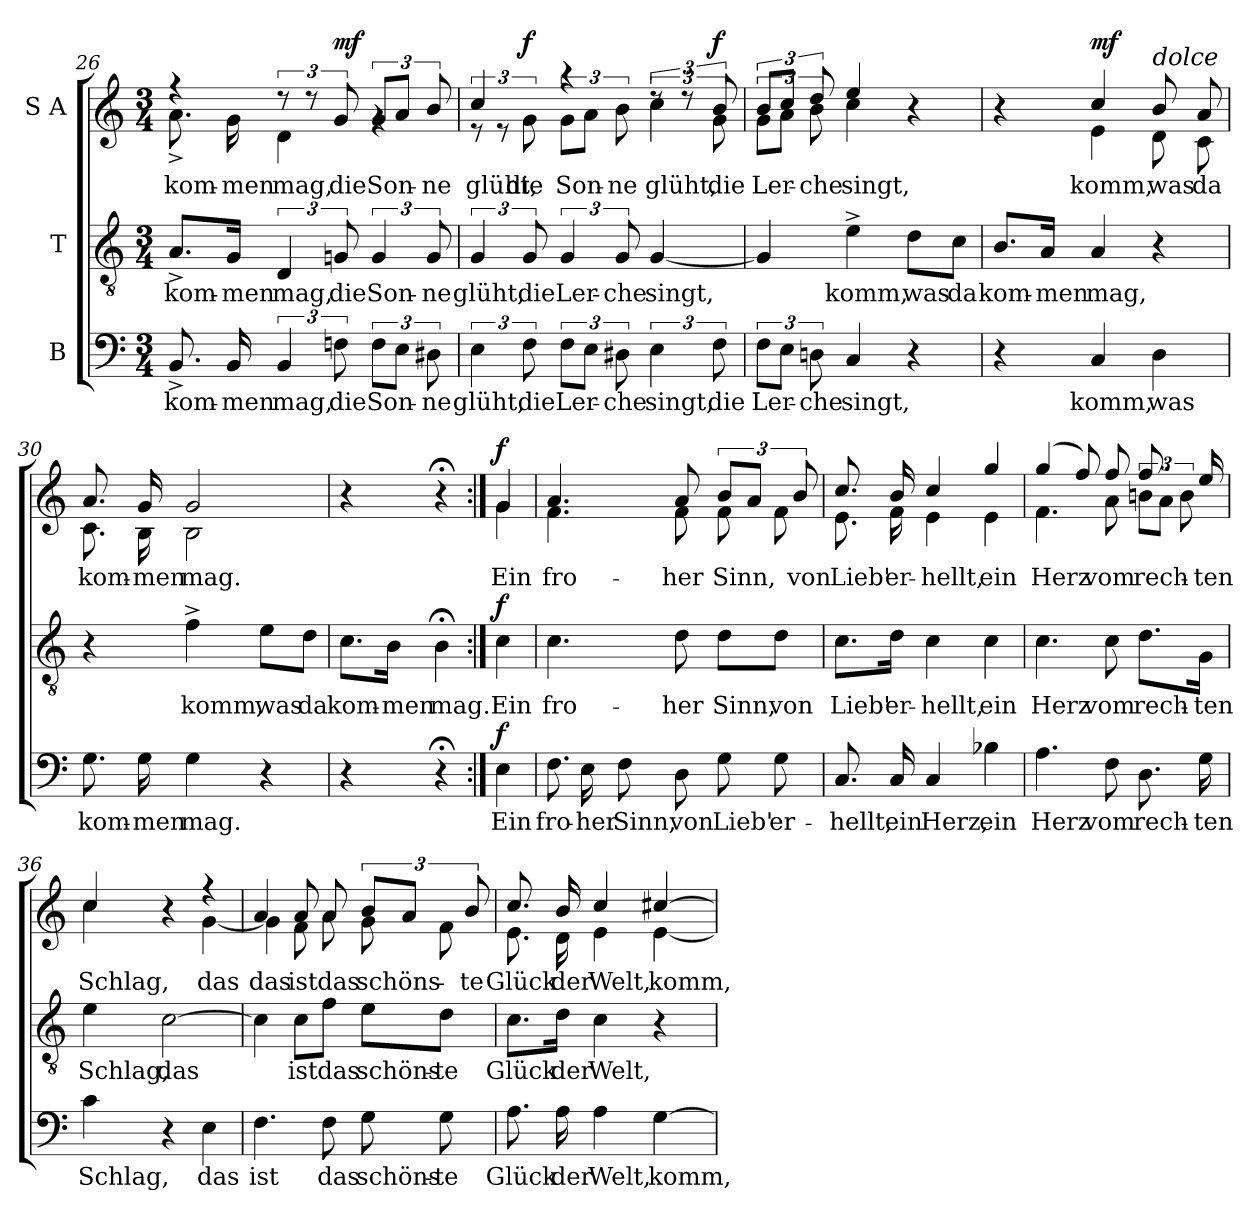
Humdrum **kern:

**kern	**text	**dynam	**kern	**text	**dynam	**kern	**text	**dynam
*part3	*part3	*part3	*part2	*part2	*part2	*part1	*part1	*part1
*staff3	*staff3	*staff3	*staff2	*staff2	*staff2	*staff1	*staff1	*staff1
*I"B	*	*	*I"T	*	*	*I"S A	*	*
*clefF4	*	*	*clefGv2	*	*	*clefG2	*	*
*k[]	*	*	*k[]	*	*	*k[]	*	*
*M3/4	*	*	*M3/4	*	*	*M3/4	*	*
=26	=26	=26	=26	=26	=26	=26	=26	=26
!	!LO:LY:b	!	!	!LO:LY:b	!	!	!LO:LY:b	!
*	*	*	*	*	*	*^	*	*
8.BB^/	kom-	.	8.A^/L	kom-	.	4r	8.a^\	kom-	.
!	!LO:LY:b	!	!	!LO:LY:b	!	!	!	!LO:LY:b	!
16BB/	-men	.	16G/Jk	-men	.	.	16g\	-men	.
!	!LO:LY:b	!	!	!LO:LY:b	!	!	!	!LO:LY:b	!
6BB/	mag,	.	6D/	mag,	.	12r	4d\	mag,	.
.	.	.	.	.	.	12r	.	.	.
!	!LO:LY:b	!	!	!LO:LY:b	!	!	!	!LO:LY:b	!LO:DY:a
12Fn\	die	.	12Gn/	die	.	12g/	.	die	mf
!	!LO:LY:b	!	!	!LO:LY:b	!	!	!	!LO:LY:b	!
12F\L	Son-	.	6G/	Son-	.	12g/L	4rg	Son-	.
12E\J	.	.	.	.	.	12a/J	.	.	.
!	!LO:LY:b	!	!	!LO:LY:b	!	!	!	!LO:LY:b	!
12D#X\	-ne	.	12G/	-ne	.	12b/	.	-ne	.
=27	=27	=27	=27	=27	=27	=27	=27	=27	=27
!	!LO:LY:b	!	!	!LO:LY:b	!	!	!	!LO:LY:b	!
6E\	glüht,	.	6G/	glüht,	.	4cc/	12r	glüht,	.
.	.	.	.	.	.	.	12r	.	.
!	!LO:LY:b	!	!	!LO:LY:b	!	!	!	!LO:LY:b	!LO:DY:b
12F\	die	.	12G/	die	.	.	12g\	die	f
!	!LO:LY:b	!	!	!LO:LY:b	!	!	!	!LO:LY:b	!
12F\L	Ler-	.	6G/	Ler-	.	4r	12g\L	Son-	.
12E\J	.	.	.	.	.	.	12a\J	.	.
!	!LO:LY:b	!	!	!LO:LY:b	!	!	!	!LO:LY:b	!
12D#X\	-che	.	12G/	-che	.	.	12b\	-ne	.
!	!LO:LY:b	!	!	!LO:LY:b	!	!	!	!LO:LY:b	!
6E\	singt,	.	[4G/	singt,	.	12rdd	6cc\	glüht,	.
.	.	.	.	.	.	12rdd	.	.	.
!	!LO:LY:b	!	!	!	!	!	!	!LO:LY:b	!LO:DY:a
12F\	die	.	.	.	.	12b/	12g\	die	f
!!LO:LB:g=z	!!
=28	=28	=28	=28	=28	=28	=28	=28	=28	=28
!	!LO:LY:b	!	!	!	!	!	!	!LO:LY:b	!
12F\L	Ler-	.	4G/]	.	.	12b/L	12g\L	Ler-	.
12E\J	.	.	.	.	.	12cc/J	12a\J	.	.
!	!LO:LY:b	!	!	!	!	!	!	!LO:LY:b	!
12Dn\	-che	.	.	.	.	12dd/	12b\	-che	.
!	!LO:LY:b	!	!	!LO:LY:b	!	!	!	!LO:LY:b	!
4C/	singt,	.	4e^\	komm,	.	4ee/	4cc\	singt,	.
!	!	!	!	!LO:LY:b	!	!	!	!	!
4r	.	.	8d\L	was	.	4r	4ryy	.	.
!	!	!	!	!LO:LY:b	!	!	!	!	!
.	.	.	8c\J	da	.	.	.	.	.
=29	=29	=29	=29	=29	=29	=29	=29	=29	=29
!	!	!	!	!LO:LY:b	!	!	!	!	!
4r	.	.	8.B/L	kom-	.	4r	4ryy	.	.
!	!	!	!	!LO:LY:b	!	!	!	!	!
.	.	.	16A/Jk	-men	.	.	.	.	.
!	!LO:LY:b	!	!	!LO:LY:b	!	!	!	!LO:LY:b	!LO:DY:a
4C/	komm,	.	4A/	mag,	.	4cc/	4e\	komm,	mf
!	!	!	!	!	!	!LO:TX:a:i:t=dolce	!	!	!
!	!LO:LY:b	!	!	!	!	!	!	!LO:LY:b	!
4D\	was	.	4r	.	.	8b/	8d\	was	.
!	!	!	!	!	!	!	!	!LO:LY:b	!
.	.	.	.	.	.	8a/	8c\	da	.
=30	=30	=30	=30	=30	=30	=30	=30	=30	=30
!	!LO:LY:b	!	!	!	!	!	!	!LO:LY:b	!
8.G\	kom-	.	4r	.	.	8.a/	8.c\	kom-	.
!	!LO:LY:b	!	!	!	!	!	!	!LO:LY:b	!
16G\	-men	.	.	.	.	16g/	16B\	-men	.
!	!LO:LY:b	!	!	!LO:LY:b	!	!	!	!LO:LY:b	!
4G\	mag.	.	4f^\	komm,	.	2g/	2B\	mag.	.
!	!	!	!	!LO:LY:b	!	!	!	!	!
4r	.	.	8e\L	was	.	.	.	.	.
!	!	!	!	!LO:LY:b	!	!	!	!	!
.	.	.	8d\J	da	.	.	.	.	.
=31	=31	=31	=31	=31	=31	=31	=31	=31	=31
!	!	!	!	!LO:LY:b	!	!	!	!	!
4r	.	.	8.c\L	kom-	.	4r	4ryy	.	.
!	!	!	!	!LO:LY:b	!	!	!	!	!
.	.	.	16B\Jk	-men	.	.	.	.	.
!	!	!	!	!LO:LY:b	!	!	!	!	!
4r;<	.	.	4B;<\	mag.	.	4r;<	4ryy	.	.
!!LO:LB:g=z	!!
=32:|!	=32:|!	=32:|!	=32:|!	=32:|!	=32:|!	=32:|!	=32:|!	=32:|!	=32:|!
!	!LO:LY:b	!LO:DY:a	!	!LO:LY:b	!LO:DY:a	!	!	!LO:LY:b	!LO:DY:a
4E\	Ein	f	4c\	Ein	f	4g/	4g\	Ein	f
=33	=33	=33	=33	=33	=33	=33	=33	=33	=33
!	!LO:LY:b	!	!	!LO:LY:b	!	!	!	!LO:LY:b	!
8.F\	fro-	.	4.c\	fro-	.	4.a/	4.f\	fro-	.
!	!LO:LY:b	!	!	!	!	!	!	!	!
16E\	-her	.	.	.	.	.	.	.	.
!	!LO:LY:b	!	!	!	!	!	!	!	!
8F\	Sinn,	.	.	.	.	.	.	.	.
!	!LO:LY:b	!	!	!LO:LY:b	!	!	!	!LO:LY:b	!
8D\	von	.	8d\	-her	.	8a/	8f\	-her	.
!	!LO:LY:b	!	!	!LO:LY:b	!	!	!	!LO:LY:b	!
8G\	Lieb'	.	8d\L	Sinn,	.	12b/L	8f\	Sinn,	.
.	.	.	.	.	.	12a/J	.	.	.
!	!LO:LY:b	!	!	!LO:LY:b	!	!	!	!	!
8G\	er-	.	8d\J	von	.	.	8f\	.	.
!	!	!	!	!	!	!	!	!LO:LY:b	!
.	.	.	.	.	.	12b/	.	von	.
=34	=34	=34	=34	=34	=34	=34	=34	=34	=34
!	!LO:LY:b	!	!	!LO:LY:b	!	!	!	!LO:LY:b	!
8.C/	-hellt,	.	8.c\L	Lieb'	.	8.cc/	8.e\	Lieb'	.
!	!LO:LY:b	!	!	!LO:LY:b	!	!	!	!LO:LY:b	!
16C/	ein	.	16d\Jk	er-	.	16b/	16f\	er-	.
!	!LO:LY:b	!	!	!LO:LY:b	!	!	!	!LO:LY:b	!
4C/	Herz,	.	4c\	-hellt,	.	4cc/	4e\	-hellt,	.
!	!LO:LY:b	!	!	!LO:LY:b	!	!	!	!LO:LY:b	!
4B-X\	ein	.	4c\	ein	.	4gg/	4e\	ein	.
=35	=35	=35	=35	=35	=35	=35	=35	=35	=35
!	!LO:LY:b	!	!	!LO:LY:b	!	!	!	!LO:LY:b	!
4.A\	Herz	.	4.c\	Herz	.	(4gg/	4.f\	Herz	.
.	.	.	.	.	.	8ff/)	.	.	.
!	!LO:LY:b	!	!	!LO:LY:b	!	!	!	!LO:LY:b	!
8F\	vom	.	8c\	vom	.	8ff/	8a\	vom	.
!	!LO:LY:b	!	!	!LO:LY:b	!	!	!	!LO:LY:b	!
8.D\	rech-	.	8.d\L	rech-	.	8.ff/	12bn\L	rech-	.
.	.	.	.	.	.	.	12a\J	.	.
.	.	.	.	.	.	.	12b\	.	.
!	!LO:LY:b	!	!	!LO:LY:b	!	!	!	!LO:LY:b	!
16G\	-ten	.	16G\Jk	-ten	.	16ee/	.	-ten	.
!!LO:PB:g=z	!!
=36	=36	=36	=36	=36	=36	=36	=36	=36	=36
!	!LO:LY:b	!	!	!LO:LY:b	!	!	!	!LO:LY:b	!
4c\	Schlag,	.	4e\	Schlag,	.	4cc/	4cc\	Schlag,	.
!	!	!	!	!LO:LY:b	!	!	!	!	!
4r	.	.	[2c\	das	.	4r	4ryy	.	.
!	!LO:LY:b	!	!	!	!	!	!	!LO:LY:b	!
4E\	das	.	.	.	.	4r	[4g\	das	.
=37	=37	=37	=37	=37	=37	=37	=37	=37	=37
!	!LO:LY:b	!	!	!	!	!	!	!LO:LY:b	!
4.F\	ist	.	4c\]	.	.	4a/	4g\]	das	.
!	!	!	!	!LO:LY:b	!	!	!	!LO:LY:b	!
.	.	.	8c\L	ist	.	8a/	8f\	ist	.
!	!LO:LY:b	!	!	!LO:LY:b	!	!	!	!LO:LY:b	!
8F\	das	.	8f\J	das	.	8a/	8a\	das	.
!	!LO:LY:b	!	!	!LO:LY:b	!	!	!	!LO:LY:b	!
8G\	schöns-	.	8e\L	schöns-	.	12b/L	8g\	schöns-	.
.	.	.	.	.	.	12a/J	.	.	.
!	!LO:LY:b	!	!	!LO:LY:b	!	!	!	!	!
8G\	-te	.	8d\J	-te	.	.	8f\	.	.
!	!	!	!	!	!	!	!	!LO:LY:b	!
.	.	.	.	.	.	12b/	.	-te	.
=38	=38	=38	=38	=38	=38	=38	=38	=38	=38
!	!LO:LY:b	!	!	!LO:LY:b	!	!	!	!LO:LY:b	!
8.A\	Glück	.	8.c\L	Glück	.	8.cc/	8.e\	Glück	.
!	!LO:LY:b	!	!	!LO:LY:b	!	!	!	!LO:LY:b	!
16A\	der	.	16d\Jk	der	.	16b/	16d\	der	.
!	!LO:LY:b	!	!	!LO:LY:b	!	!	!	!LO:LY:b	!
4A\	Welt,	.	4c\	Welt,	.	4cc/	4e\	Welt,	.
!	!LO:LY:b	!	!	!	!	!	!	!LO:LY:b	!
[4G\	komm,	.	4r	.	.	[4cc#X/	[4e\	komm,	.
*	*	*	*	*	*	*v	*v	*	*
=	=	=	=	=	=	=	=	=
*-	*-	*-	*-	*-	*-	*-	*-	*-
